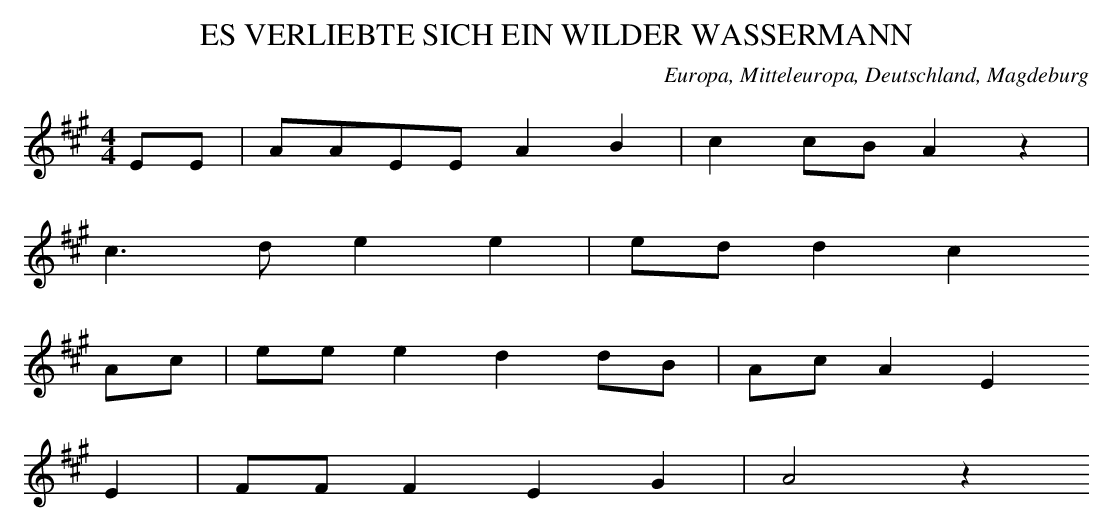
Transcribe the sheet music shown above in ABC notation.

X:1
T: ES VERLIEBTE SICH EIN WILDER WASSERMANN
O: Europa, Mitteleuropa, Deutschland, Magdeburg
M: 4/4
L: 1/8
K: A
EE | AAEEA2B2 | c2cBA2z2 |
c3de2e2 | edd2c2
Ac | eee2d2dB | AcA2E2
E2 | FFF2E2G2 | A4z2
